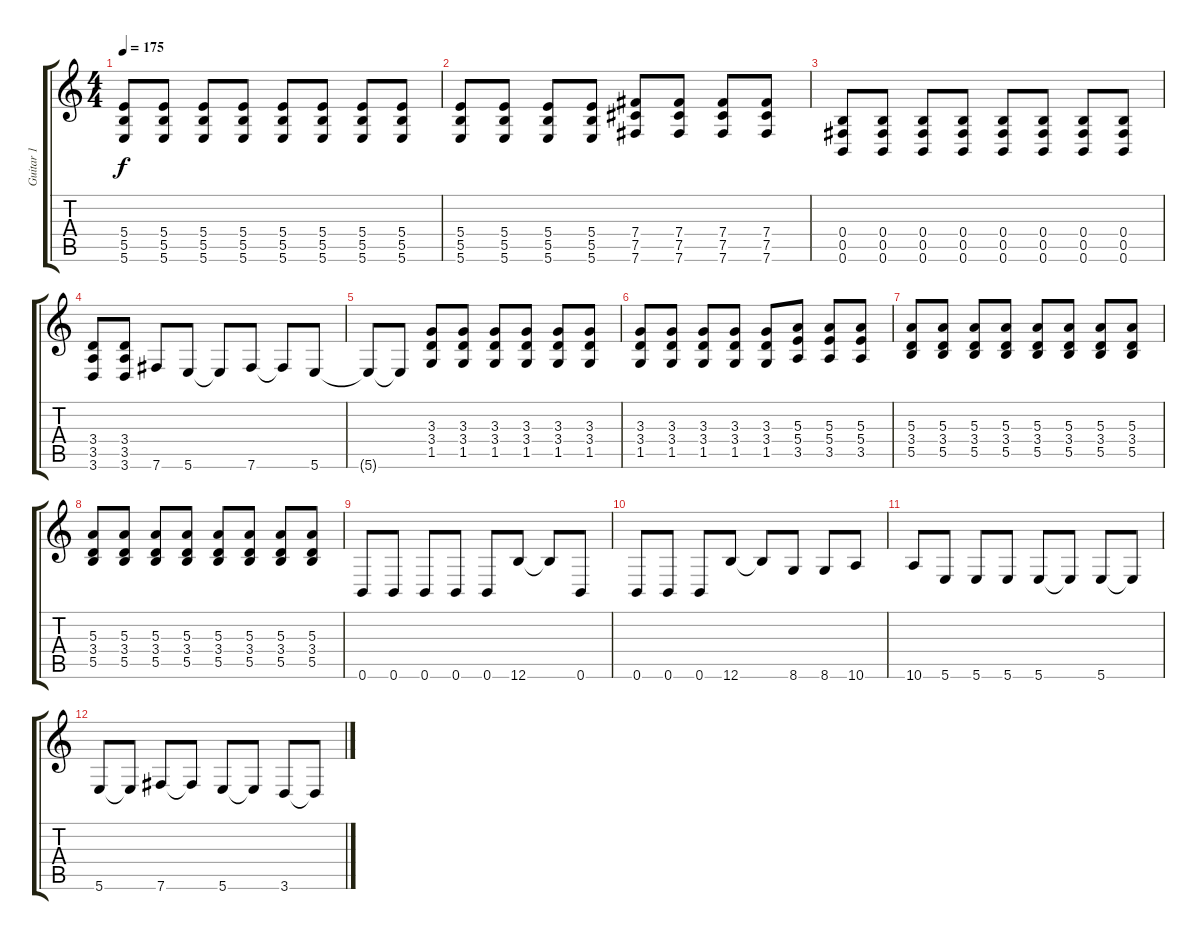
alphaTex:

\track ("Guitar 1" "Guitar 1") {instrument distortionguitar}
\staff {score tabs}
\tuning (Db4 Ab3 E3 B2 Gb2 B1) {hide}
\ts (4 4)
\tempo 175
\clef g2
\ks c
(5.4 5.5 5.6).8{dy f} (5.4 5.5 5.6).8 (5.4 5.5 5.6).8 (5.4 5.5 5.6).8 (5.4 5.5 5.6).8 (5.4 5.5 5.6).8 (5.4 5.5 5.6).8 (5.4 5.5 5.6).8 |
(5.4 5.5 5.6).8 (5.4 5.5 5.6).8 (5.4 5.5 5.6).8 (5.4 5.5 5.6).8 (7.4 7.5 7.6).8 (7.4 7.5 7.6).8 (7.4 7.5 7.6).8 (7.4 7.5 7.6).8 |
(0.4 0.5 0.6).8 (0.4 0.5 0.6).8 (0.4 0.5 0.6).8 (0.4 0.5 0.6).8 (0.4 0.5 0.6).8 (0.4 0.5 0.6).8 (0.4 0.5 0.6).8 (0.4 0.5 0.6).8 |
(3.4 3.5 3.6).8 (3.4 3.5 3.6).8 7.6.8 5.6.8 5.6{t}.8 7.6.8 7.6{t}.8 5.6.8 |
5.6{t}.8 5.6{t}.8 (3.3 3.4 1.5).8 (3.3 3.4 1.5).8 (3.3 3.4 1.5).8 (3.3 3.4 1.5).8 (3.3 3.4 1.5).8 (3.3 3.4 1.5).8 |
(3.3 3.4 1.5).8 (3.3 3.4 1.5).8 (3.3 3.4 1.5).8 (3.3 3.4 1.5).8 (3.3 3.4 1.5).8 (5.3 5.4 3.5).8 (5.3 5.4 3.5).8 (5.3 5.4 3.5).8 |
(5.3 3.4 5.5).8 (5.3 3.4 5.5).8 (5.3 3.4 5.5).8 (5.3 3.4 5.5).8 (5.3 3.4 5.5).8 (5.3 3.4 5.5).8 (5.3 3.4 5.5).8 (5.3 3.4 5.5).8 |
(5.3 3.4 5.5).8 (5.3 3.4 5.5).8 (5.3 3.4 5.5).8 (5.3 3.4 5.5).8 (5.3 3.4 5.5).8 (5.3 3.4 5.5).8 (5.3 3.4 5.5).8 (5.3 3.4 5.5).8 |
0.6.8 0.6.8 0.6.8 0.6.8 0.6.8 12.6.8 12.6{t}.8 0.6.8 |
0.6.8 0.6.8 0.6.8 12.6.8 12.6{t}.8 8.6.8 8.6.8 10.6.8 |
10.6.8 5.6.8 5.6.8 5.6.8 5.6.8 5.6{t}.8 5.6.8 5.6{t}.8 |
5.6.8 5.6{t}.8 7.6.8 7.6{t}.8 5.6.8 5.6{t}.8 3.6.8 3.6{t}.8
